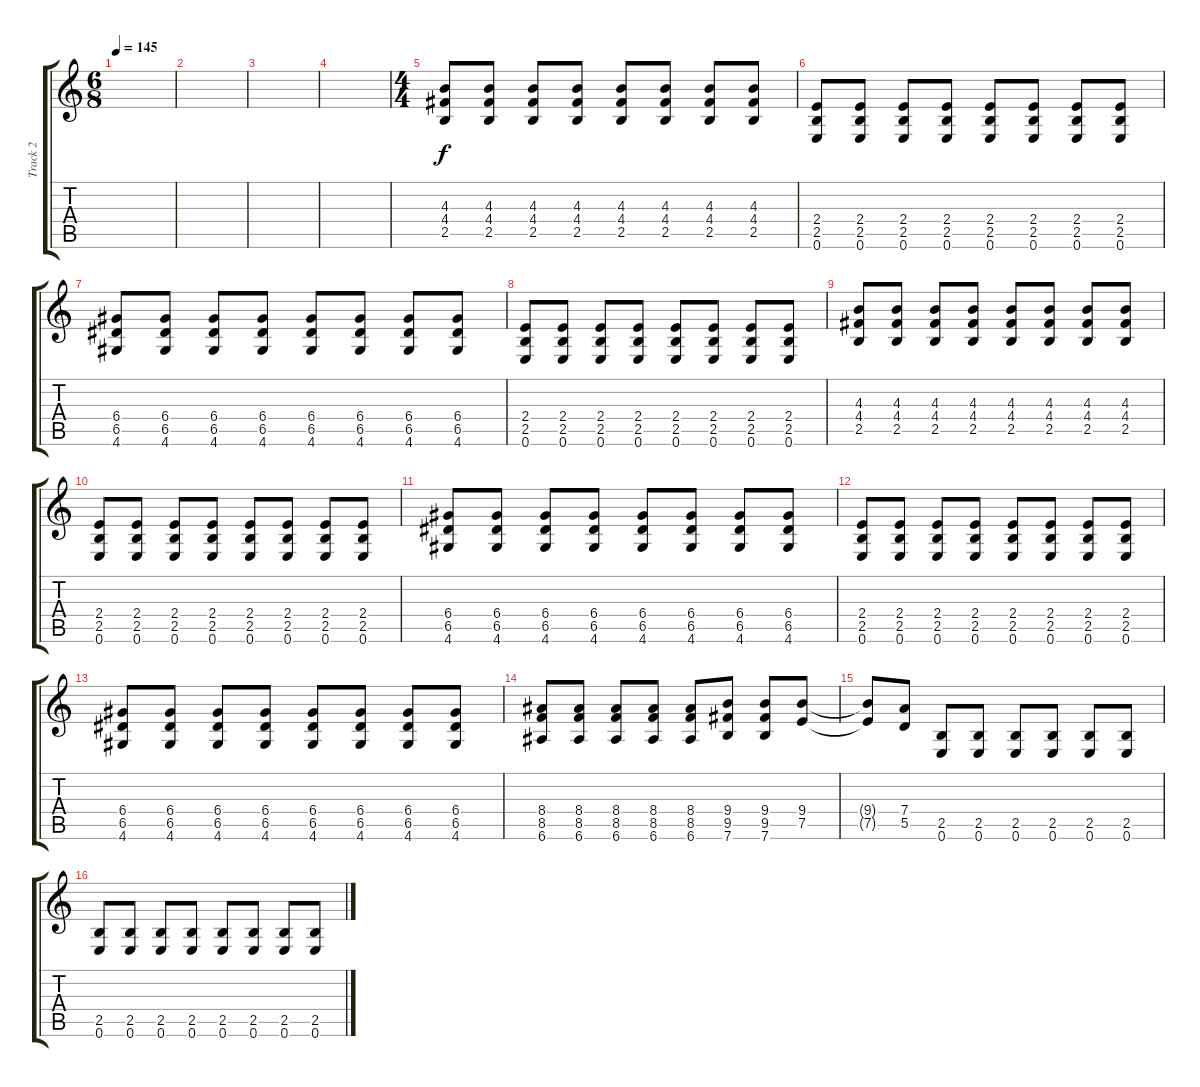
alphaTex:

\track ("Track 2" "Track 2") {instrument distortionguitar}
\staff {score tabs}
\tuning (E4 B3 G3 D3 A2 E2) {hide}
\ts (6 8)
\tempo 145
\clef g2
\ks c
|
|
|
|
\ts (4 4)
(4.3 4.4 2.5).8{instrument distortionguitar} (4.3 4.4 2.5).8 (4.3 4.4 2.5).8 (4.3 4.4 2.5).8 (4.3 4.4 2.5).8 (4.3 4.4 2.5).8 (4.3 4.4 2.5).8 (4.3 4.4 2.5).8 |
(2.4 2.5 0.6).8 (2.4 2.5 0.6).8 (2.4 2.5 0.6).8 (2.4 2.5 0.6).8 (2.4 2.5 0.6).8 (2.4 2.5 0.6).8 (2.4 2.5 0.6).8 (2.4 2.5 0.6).8 |
(6.4 6.5 4.6).8 (6.4 6.5 4.6).8 (6.4 6.5 4.6).8 (6.4 6.5 4.6).8 (6.4 6.5 4.6).8 (6.4 6.5 4.6).8 (6.4 6.5 4.6).8 (6.4 6.5 4.6).8 |
(2.4 2.5 0.6).8 (2.4 2.5 0.6).8 (2.4 2.5 0.6).8 (2.4 2.5 0.6).8 (2.4 2.5 0.6).8 (2.4 2.5 0.6).8 (2.4 2.5 0.6).8 (2.4 2.5 0.6).8 |
(4.3 4.4 2.5).8 (4.3 4.4 2.5).8 (4.3 4.4 2.5).8 (4.3 4.4 2.5).8 (4.3 4.4 2.5).8 (4.3 4.4 2.5).8 (4.3 4.4 2.5).8 (4.3 4.4 2.5).8 |
(2.4 2.5 0.6).8 (2.4 2.5 0.6).8 (2.4 2.5 0.6).8 (2.4 2.5 0.6).8 (2.4 2.5 0.6).8 (2.4 2.5 0.6).8 (2.4 2.5 0.6).8 (2.4 2.5 0.6).8 |
(6.4 6.5 4.6).8 (6.4 6.5 4.6).8 (6.4 6.5 4.6).8 (6.4 6.5 4.6).8 (6.4 6.5 4.6).8 (6.4 6.5 4.6).8 (6.4 6.5 4.6).8 (6.4 6.5 4.6).8 |
(2.4 2.5 0.6).8 (2.4 2.5 0.6).8 (2.4 2.5 0.6).8 (2.4 2.5 0.6).8 (2.4 2.5 0.6).8 (2.4 2.5 0.6).8 (2.4 2.5 0.6).8 (2.4 2.5 0.6).8 |
(6.4 6.5 4.6).8 (6.4 6.5 4.6).8 (6.4 6.5 4.6).8 (6.4 6.5 4.6).8 (6.4 6.5 4.6).8 (6.4 6.5 4.6).8 (6.4 6.5 4.6).8 (6.4 6.5 4.6).8 |
(8.4 8.5 6.6).8 (8.4 8.5 6.6).8 (8.4 8.5 6.6).8 (8.4 8.5 6.6).8 (8.4 8.5 6.6).8 (9.4 9.5 7.6).8 (9.4 9.5 7.6).8 (9.4 7.5).8 |
(9.4{t} 7.5{t}).8 (7.4 5.5).8 (2.5 0.6).8 (2.5 0.6).8 (2.5 0.6).8 (2.5 0.6).8 (2.5 0.6).8 (2.5 0.6).8 |
(2.5 0.6).8 (2.5 0.6).8 (2.5 0.6).8 (2.5 0.6).8 (2.5 0.6).8 (2.5 0.6).8 (2.5 0.6).8 (2.5 0.6).8
